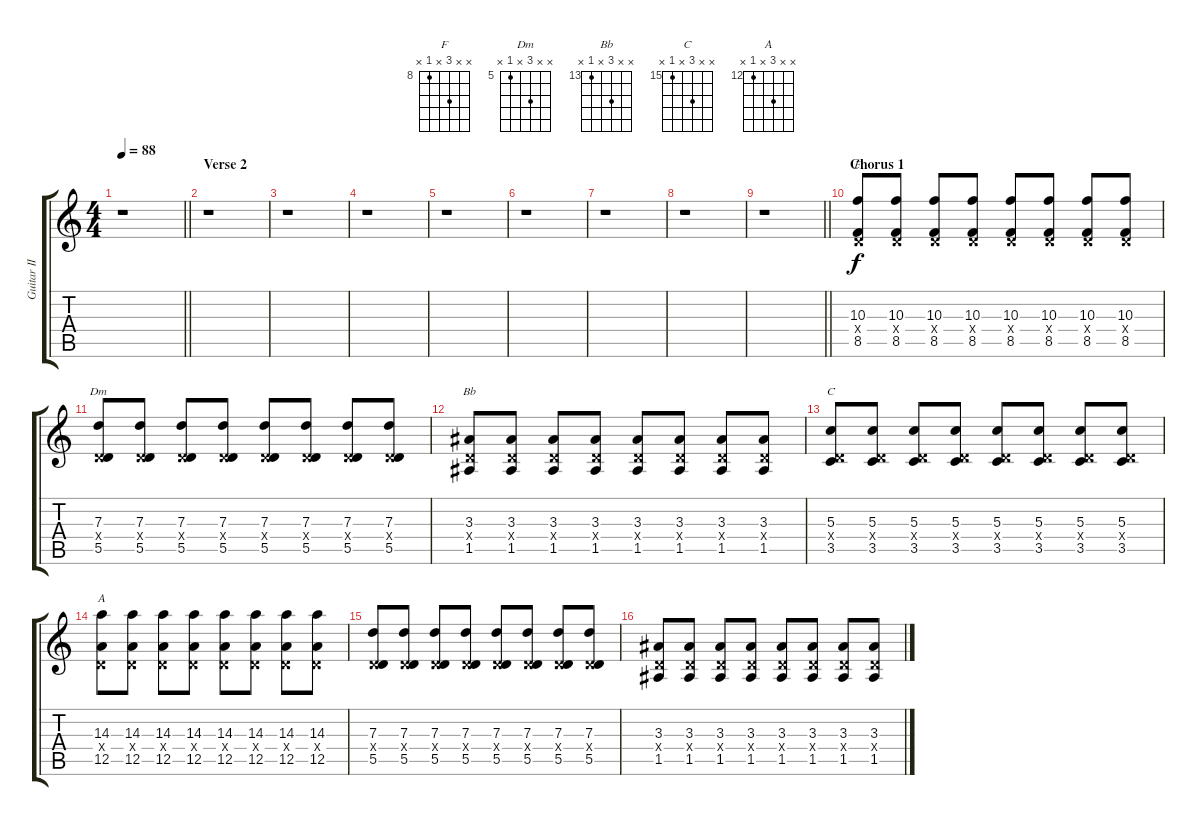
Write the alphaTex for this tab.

\track ("Guitar II" "Guitar II") {instrument distortionguitar}
\staff {score tabs}
\tuning (E4 B3 G3 D3 A2 E2) {hide}
\chord ("F" x x 10 x 8 x) {firstfret 8}
\chord ("Dm" x x 7 x 5 x) {firstfret 5}
\chord ("Bb" x x 15 x 13 x) {firstfret 13}
\chord ("C" x x 17 x 15 x) {firstfret 15}
\chord ("A" x x 14 x 12 x) {firstfret 12}
\ts (4 4)
\tempo 88
\clef g2
\barLineRight lightlight
\ks c
r.1{dy f} |
\section ("" "Verse 2")
r.1 |
r.1 |
r.1 |
r.1 |
r.1 |
r.1 |
r.1 |
\barLineRight lightlight
r.1 |
\section ("" "Chorus 1")
(10.3 0.4{x} 8.5).8{ch "F"} (10.3 0.4{x} 8.5).8 (10.3 0.4{x} 8.5).8 (10.3 0.4{x} 8.5).8 (10.3 0.4{x} 8.5).8 (10.3 0.4{x} 8.5).8 (10.3 0.4{x} 8.5).8 (10.3 0.4{x} 8.5).8 |
(7.3 0.4{x} 5.5).8{ch "Dm"} (7.3 0.4{x} 5.5).8 (7.3 0.4{x} 5.5).8 (7.3 0.4{x} 5.5).8 (7.3 0.4{x} 5.5).8 (7.3 0.4{x} 5.5).8 (7.3 0.4{x} 5.5).8 (7.3 0.4{x} 5.5).8 |
(3.3 0.4{x} 1.5).8{ch "Bb"} (3.3 0.4{x} 1.5).8 (3.3 0.4{x} 1.5).8 (3.3 0.4{x} 1.5).8 (3.3 0.4{x} 1.5).8 (3.3 0.4{x} 1.5).8 (3.3 0.4{x} 1.5).8 (3.3 0.4{x} 1.5).8 |
(5.3 0.4{x} 3.5).8{ch "C"} (5.3 0.4{x} 3.5).8 (5.3 0.4{x} 3.5).8 (5.3 0.4{x} 3.5).8 (5.3 0.4{x} 3.5).8 (5.3 0.4{x} 3.5).8 (5.3 0.4{x} 3.5).8 (5.3 0.4{x} 3.5).8 |
(14.3 0.4{x} 12.5).8{ch "A"} (14.3 0.4{x} 12.5).8 (14.3 0.4{x} 12.5).8 (14.3 0.4{x} 12.5).8 (14.3 0.4{x} 12.5).8 (14.3 0.4{x} 12.5).8 (14.3 0.4{x} 12.5).8 (14.3 0.4{x} 12.5).8 |
(7.3 0.4{x} 5.5).8 (7.3 0.4{x} 5.5).8 (7.3 0.4{x} 5.5).8 (7.3 0.4{x} 5.5).8 (7.3 0.4{x} 5.5).8 (7.3 0.4{x} 5.5).8 (7.3 0.4{x} 5.5).8 (7.3 0.4{x} 5.5).8 |
(3.3 0.4{x} 1.5).8 (3.3 0.4{x} 1.5).8 (3.3 0.4{x} 1.5).8 (3.3 0.4{x} 1.5).8 (3.3 0.4{x} 1.5).8 (3.3 0.4{x} 1.5).8 (3.3 0.4{x} 1.5).8 (3.3 0.4{x} 1.5).8
